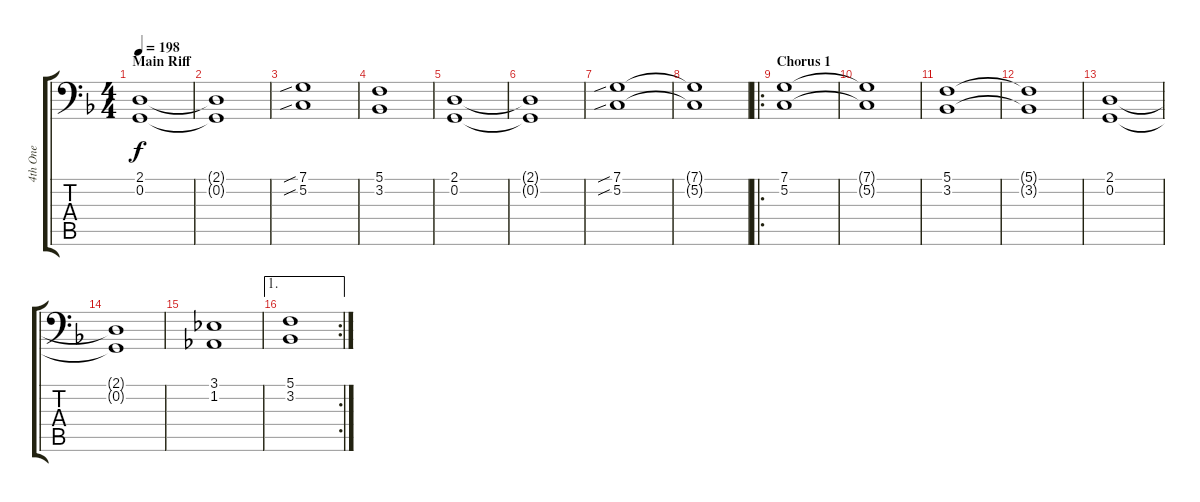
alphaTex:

\track ("4th One" "4th One") {instrument lead7fifths}
\staff {score tabs}
\tuning (C3 G2 D2 A1 E1 B0) {hide}
\ts (4 4)
\section ("" "Main Riff")
\tempo 198
\clef f4
\ks f
(2.1 0.2).1{dy f} |
(2.1{t} 0.2{t}).1 |
(7.1{sib} 5.2{sib}).1 |
(5.1 3.2).1 |
(2.1 0.2).1 |
(2.1{t} 0.2{t}).1 |
(7.1{sib} 5.2{sib}).1 |
(7.1{t} 5.2{t}).1 |
\ro
\section ("" "Chorus 1")
(7.1 5.2).1 |
(7.1{t} 5.2{t}).1 |
(5.1 3.2).1 |
(5.1{t} 3.2{t}).1 |
(2.1 0.2).1 |
(2.1{t} 0.2{t}).1 |
(3.1 1.2).1 |
\ae 1
\rc 2
(5.1 3.2).1
